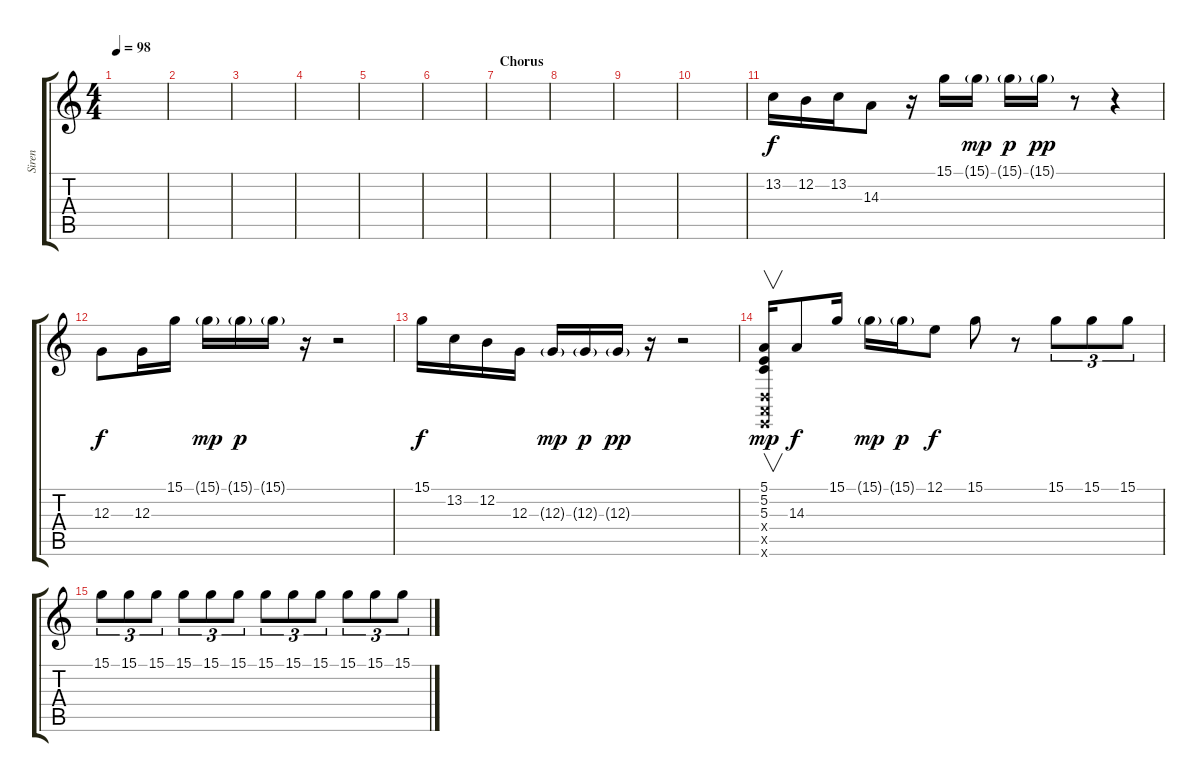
\track ("Siren" "Siren") {instrument clarinet}
\staff {score tabs}
\tuning (E4 B3 G3 D3 A2 E2) {hide}
\ts (4 4)
\tempo 98
\clef g2
\ks c
|
|
|
|
|
|
\section ("" "Chorus")
|
|
|
|
13.2.16{volume 13 balance 3 instrument ocarina} 12.2.16 13.2.16 14.3.8 r.16 15.1.16 15.1{g}.16{dy mp} 15.1{g}.16{dy p} 15.1{g}.16{dy pp} r.8 r.4 |
12.3.8{dy f volume 11 balance 3 instrument ocarina} 12.3.16 15.1.16 15.1{g}.16{dy mp} 15.1{g}.16{dy p} 15.1{g}.16 r.16 r.2 |
15.1.16{dy f volume 11 balance 3 instrument ocarina} 13.2.16 12.2.16 12.3.16 12.3{g}.16{dy mp} 12.3{g}.16{dy p} 12.3{g}.16{dy pp} r.16 r.2 |
(5.1 5.2 5.3 0.4{x} 0.5{x} 0.6{x}).16{v dy mp volume 11 balance 3 instrument ocarina} 14.3.8{dy f} 15.1.16 15.1{g}.16{dy mp} 15.1{g}.16{dy p} 12.1.8{dy f} 15.1.8 r.8 15.1.8{tu (3 2)} 15.1.8{tu (3 2)} 15.1.8{tu (3 2)} |
15.1.8{tu (3 2) volume 11 balance 3 instrument ocarina} 15.1.8{tu (3 2) volume 0} 15.1.8{tu (3 2)} 15.1.8{tu (3 2)} 15.1.8{tu (3 2)} 15.1.8{tu (3 2)} 15.1.8{tu (3 2)} 15.1.8{tu (3 2)} 15.1.8{tu (3 2)} 15.1.8{tu (3 2)} 15.1.8{tu (3 2)} 15.1.8{tu (3 2)}
